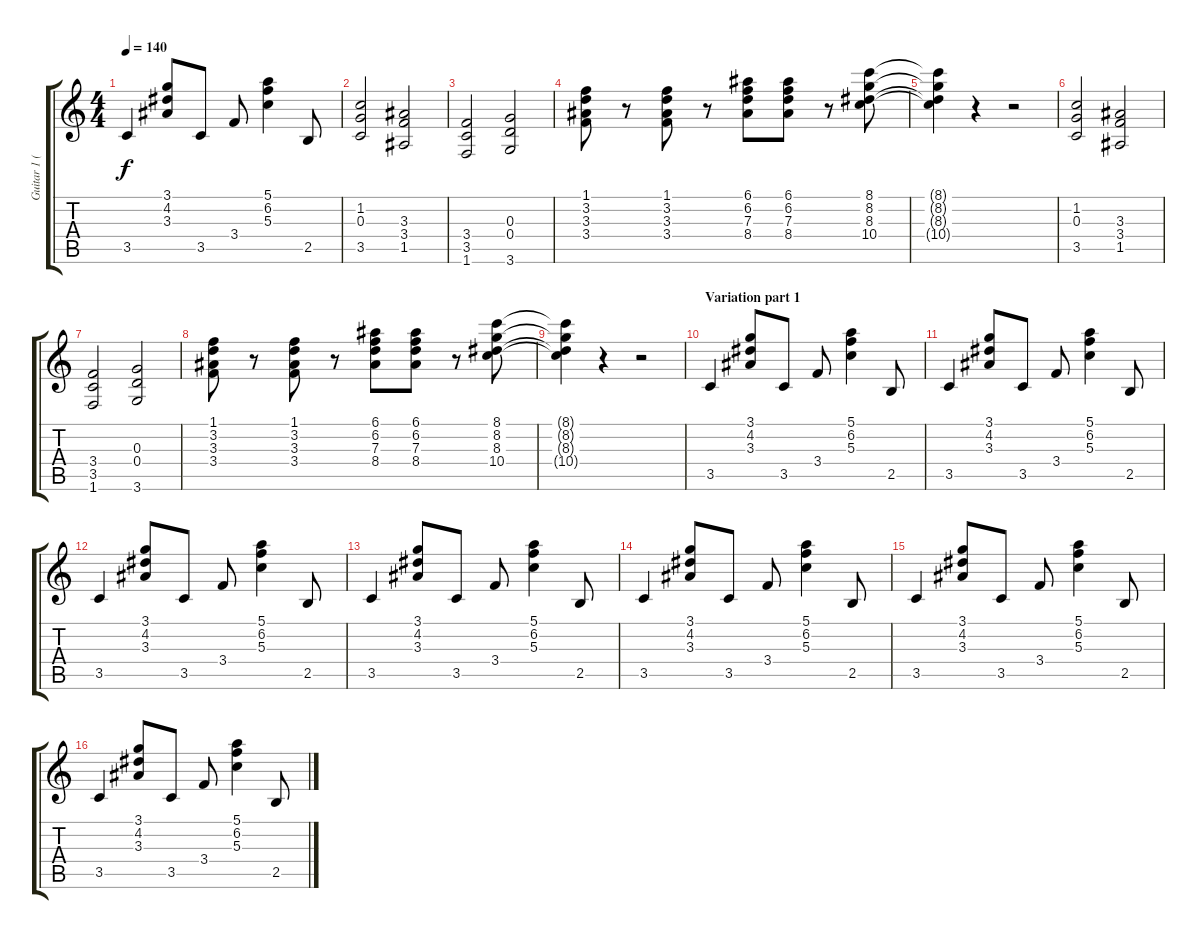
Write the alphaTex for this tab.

\track ("Guitar 1 (rhythm)" "Guitar 1 (") {instrument acousticguitarsteel}
\staff {score tabs}
\tuning (E4 B3 G3 D3 A2 E2) {hide}
\ts (4 4)
\tempo 140
\clef g2
\ks c
3.5.4{dy f} (3.1 4.2 3.3).8 3.5.8 3.4.8 (5.1 6.2 5.3).4 2.5.8 |
(1.2 0.3 3.5).2 (3.3 3.4 1.5).2 |
(3.4 3.5 1.6).2 (0.3 0.4 3.6).2 |
(1.1 3.2 3.3 3.4).8 r.8 (1.1 3.2 3.3 3.4).8 r.8 (6.1 6.2 7.3 8.4).8 (6.1 6.2 7.3 8.4).8 r.8 (8.1 8.2 8.3 10.4).8 |
(8.1{t} 8.2{t} 8.3{t} 10.4{t}).4 r.4 r.2 |
(1.2 0.3 3.5).2 (3.3 3.4 1.5).2 |
(3.4 3.5 1.6).2 (0.3 0.4 3.6).2 |
(1.1 3.2 3.3 3.4).8 r.8 (1.1 3.2 3.3 3.4).8 r.8 (6.1 6.2 7.3 8.4).8 (6.1 6.2 7.3 8.4).8 r.8 (8.1 8.2 8.3 10.4).8 |
(8.1{t} 8.2{t} 8.3{t} 10.4{t}).4 r.4 r.2 |
\section ("" "Variation part 1")
3.5.4 (3.1 4.2 3.3).8 3.5.8 3.4.8 (5.1 6.2 5.3).4 2.5.8 |
3.5.4 (3.1 4.2 3.3).8 3.5.8 3.4.8 (5.1 6.2 5.3).4 2.5.8 |
3.5.4 (3.1 4.2 3.3).8 3.5.8 3.4.8 (5.1 6.2 5.3).4 2.5.8 |
3.5.4 (3.1 4.2 3.3).8 3.5.8 3.4.8 (5.1 6.2 5.3).4 2.5.8 |
3.5.4 (3.1 4.2 3.3).8 3.5.8 3.4.8 (5.1 6.2 5.3).4 2.5.8 |
3.5.4 (3.1 4.2 3.3).8 3.5.8 3.4.8 (5.1 6.2 5.3).4 2.5.8 |
3.5.4 (3.1 4.2 3.3).8 3.5.8 3.4.8 (5.1 6.2 5.3).4 2.5.8
